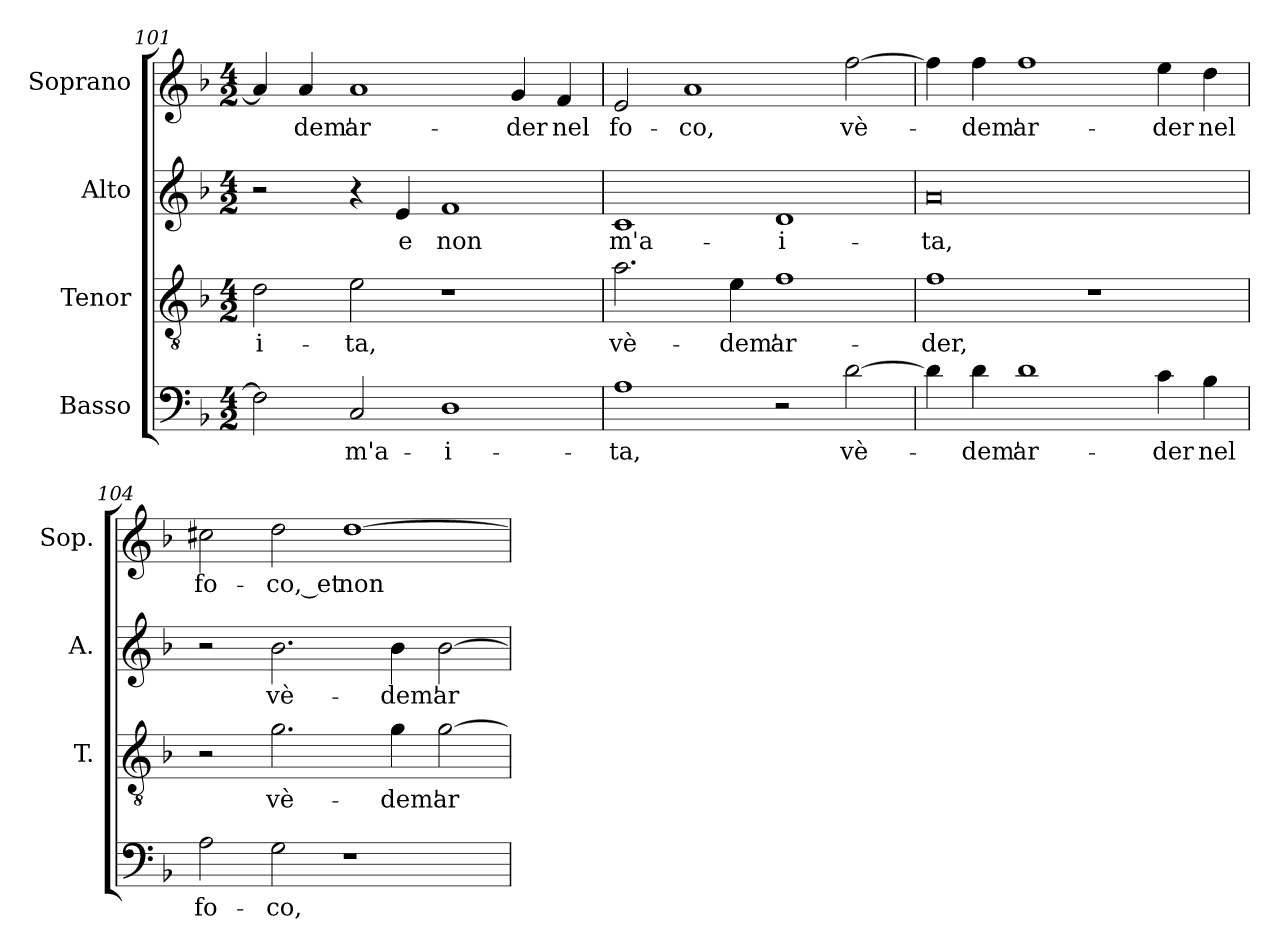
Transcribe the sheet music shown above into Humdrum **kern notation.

**kern	**text	**kern	**text	**kern	**text	**kern	**text
*part4	*part4	*part3	*part3	*part2	*part2	*part1	*part1
*staff4	*staff4	*staff3	*staff3	*staff2	*staff2	*staff1	*staff1
*I"Basso	*	*I"Tenor	*	*I"Alto	*	*I"Soprano	*
*	*	*I'T.	*	*I'A.	*	*I'Sop.	*
*clefF4	*	*clefGv2	*	*clefG2	*	*clefG2	*
*	*	*ITrd7c12	*	*	*	*	*
*k[b-]	*	*k[b-]	*	*k[b-]	*	*k[b-]	*
*F:	*	*F:	*	*F:	*	*F:	*
*M4/2	*	*M4/2	*	*M4/2	*	*M4/2	*
=101	=101	=101	=101	=101	=101	=101	=101
!	!	!	!LO:LY:b:color=#000000	!	!	!	!
2Fi\]	.	2Di\	-i-	2r	.	4ai/]	.
!	!	!	!	!	!	!	!LO:LY:b:color=#000000
.	.	.	.	.	.	4ai/	-dem'
!	!LO:LY:b:color=#000000	!	!	!	!	!	!
!	!	!	!LO:LY:b:color=#000000	!	!	!	!
!	!	!	!	!	!	!	!LO:LY:b:color=#000000
2Ci/	m'a-	2Ei\	-ta,	4r	.	1ai	ar-
!	!	!	!	!	!LO:LY:b:color=#000000	!	!
.	.	.	.	4ei/	e	.	.
!	!LO:LY:b:color=#000000	!	!	!	!	!	!
!	!	!	!	!	!LO:LY:b:color=#000000	!	!
1Di	-i-	1r	.	1fi	non	.	.
!	!	!	!	!	!	!	!LO:LY:b:color=#000000
.	.	.	.	.	.	4gi/	-der
!	!	!	!	!	!	!	!LO:LY:b:color=#000000
.	.	.	.	.	.	4fi/	nel
=102	=102	=102	=102	=102	=102	=102	=102
!	!LO:LY:b:color=#000000	!	!	!	!	!	!
!	!	!	!LO:LY:b:color=#000000	!	!	!	!
!	!	!	!	!	!LO:LY:b:color=#000000	!	!
!	!	!	!	!	!	!	!LO:LY:b:color=#000000
1Ai	-ta,	2.Ai\	vè-	1ci	m'a-	2ei/	fo-
!	!	!	!	!	!	!	!LO:LY:b:color=#000000
.	.	.	.	.	.	1ai	-co,
!	!	!	!LO:LY:b:color=#000000	!	!	!	!
.	.	4Ei\	-dem'	.	.	.	.
!	!	!	!LO:LY:b:color=#000000	!	!	!	!
!	!	!	!	!	!LO:LY:b:color=#000000	!	!
2r	.	1Fi	ar-	1di	-i-	.	.
!	!LO:LY:b:color=#000000	!	!	!	!	!	!
!	!	!	!	!	!	!	!LO:LY:b:color=#000000
[>2di\	vè-	.	.	.	.	[>2ffi\	vè-
!!LO:LB:g=z
=103	=103	=103	=103	=103	=103	=103	=103
!	!	!	!LO:LY:b:color=#000000	!	!	!	!
!	!	!	!	!	!LO:LY:b:color=#000000	!	!
4di\]	.	1Fi	-der,	0ai	-ta,	4ffi\]	.
!	!LO:LY:b:color=#000000	!	!	!	!	!	!
!	!	!	!	!	!	!	!LO:LY:b:color=#000000
4di\	-dem'	.	.	.	.	4ffi\	-dem'
!	!LO:LY:b:color=#000000	!	!	!	!	!	!
!	!	!	!	!	!	!	!LO:LY:b:color=#000000
1di	ar-	.	.	.	.	1ffi	ar-
.	.	1r	.	.	.	.	.
!	!LO:LY:b:color=#000000	!	!	!	!	!	!
!	!	!	!	!	!	!	!LO:LY:b:color=#000000
4ci\	-der	.	.	.	.	4eei\	-der
!	!LO:LY:b:color=#000000	!	!	!	!	!	!
!	!	!	!	!	!	!	!LO:LY:b:color=#000000
4B-i\	nel	.	.	.	.	4ddi\	nel
=104	=104	=104	=104	=104	=104	=104	=104
!	!LO:LY:b:color=#000000	!	!	!	!	!	!
!	!	!	!	!	!	!	!LO:LY:b:color=#000000
2Ai\	fo-	2r	.	2r	.	2cc#Xi\	fo-
!	!LO:LY:b:color=#000000	!	!	!	!	!	!
!	!	!	!LO:LY:b:color=#000000	!	!	!	!
!	!	!	!	!	!LO:LY:b:color=#000000	!	!
!	!	!	!	!	!	!	!LO:LY:b:color=#000000
2Gi\	-co,	2.Gi\	vè-	2.b-i\	vè-	2ddi\	-co,_et
!	!	!	!	!	!	!	!LO:LY:b:color=#000000
1r	.	.	.	.	.	[>1ddi	non
!	!	!	!LO:LY:b:color=#000000	!	!	!	!
!	!	!	!	!	!LO:LY:b:color=#000000	!	!
.	.	4Gi\	-dem'	4b-i\	-dem'	.	.
!	!	!	!LO:LY:b:color=#000000	!	!	!	!
!	!	!	!	!	!LO:LY:b:color=#000000	!	!
.	.	[>2Gi\	ar-	[>2b-i\	ar-	.	.
=	=	=	=	=	=	=	=
*-	*-	*-	*-	*-	*-	*-	*-
